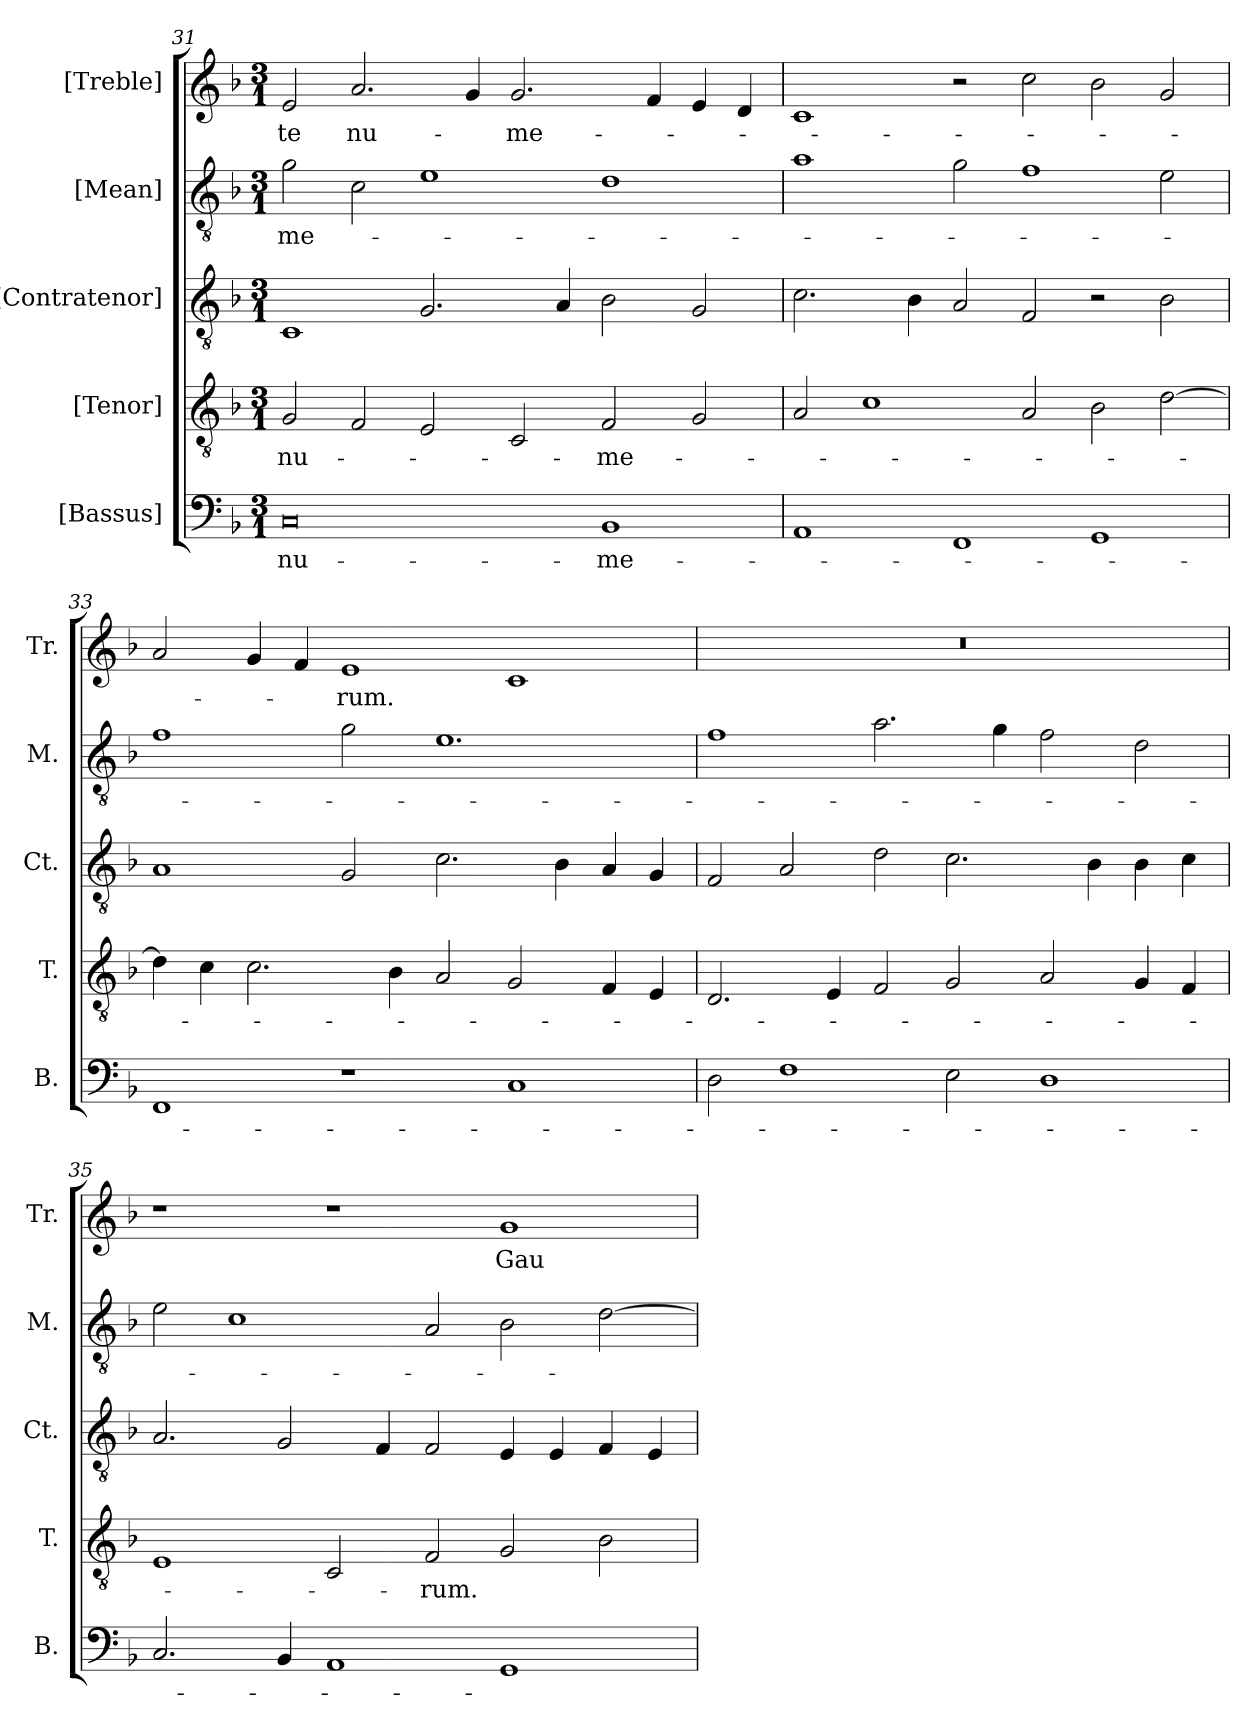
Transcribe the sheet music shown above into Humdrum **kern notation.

**kern	**text	**kern	**text	**kern	**kern	**text	**kern	**text
*part5	*part5	*part4	*part4	*part3	*part2	*part2	*part1	*part1
*staff5	*staff5	*staff4	*staff4	*staff3	*staff2	*staff2	*staff1	*staff1
*I"[Bassus]	*	*I"[Tenor]	*	*I"[Contratenor]	*I"[Mean]	*	*I"[Treble]	*
*I'B.	*	*I'T.	*	*I'Ct.	*I'M.	*	*I'Tr.	*
!!LO:PB:g=z
*clefF4	*	*clefGv2	*	*clefGv2	*clefGv2	*	*clefG2	*
*	*	*ITrd7c12	*	*ITrd7c12	*ITrd7c12	*	*	*
*k[b-]	*	*k[b-]	*	*k[b-]	*k[b-]	*	*k[b-]	*
*F:	*	*F:	*	*F:	*F:	*	*F:	*
*M3/1	*	*M3/1	*	*M3/1	*M3/1	*	*M3/1	*
=31	=31	=31	=31	=31	=31	=31	=31	=31
!	!LO:LY:b:color=#000000	!	!	!	!	!	!	!
!	!	!	!LO:LY:b:color=#000000	!	!	!	!	!
!	!	!	!	!	!	!LO:LY:b:color=#000000	!	!
!	!	!	!	!	!	!	!	!LO:LY:b:color=#000000
0Ci	nu-	2GGi/	nu-	1CCi	2Gi\	-me-	2ei/	-te
!	!	!	!	!	!	!	!	!LO:LY:b:color=#000000
.	.	2FFi/	.	.	2Ci\	.	2.ai/	nu-
.	.	2EEi/	.	2.GGi/	1Ei	.	.	.
.	.	.	.	.	.	.	4gi/	.
!	!	!	!	!	!	!	!	!LO:LY:b:color=#000000
.	.	2CCi/	.	.	.	.	2.gi/	-me-
.	.	.	.	4AAi/	.	.	.	.
!	!LO:LY:b:color=#000000	!	!	!	!	!	!	!
!	!	!	!LO:LY:b:color=#000000	!	!	!	!	!
1BB-i	-me-	2FFi/	-me-	2BB-i\	1Di	.	.	.
.	.	.	.	.	.	.	4fi/	.
.	.	2GGi/	.	2GGi/	.	.	4ei/	.
.	.	.	.	.	.	.	4di/	.
=32	=32	=32	=32	=32	=32	=32	=32	=32
1AAi	.	2AAi/	.	2.Ci\	1Ai	.	1ci	.
.	.	1Ci	.	.	.	.	.	.
.	.	.	.	4BB-i\	.	.	.	.
1FFi	.	.	.	2AAi/	2Gi\	.	2r	.
.	.	2AAi/	.	2FFi/	1Fi	.	2cci\	.
1GGi	.	2BB-i\	.	2r	.	.	2b-i\	.
.	.	[>2Di\	.	2BB-i\	2Ei\	.	2gi/	.
=33	=33	=33	=33	=33	=33	=33	=33	=33
1FFi	.	4Di\]	.	1AAi	1Fi	.	2ai/	.
.	.	4Ci\	.	.	.	.	.	.
.	.	2.Ci\	.	.	.	.	4gi/	.
.	.	.	.	.	.	.	4fi/	.
!	!	!	!	!	!	!	!	!LO:LY:b:color=#000000
1r	.	.	.	2GGi/	2Gi\	.	1ei	-rum.
.	.	4BB-i\	.	.	.	.	.	.
.	.	2AAi/	.	2.Ci\	1.Ei	.	.	.
1Ci	.	2GGi/	.	.	.	.	1ci	.
.	.	.	.	4BB-i\	.	.	.	.
.	.	4FFi/	.	4AAi/	.	.	.	.
.	.	4EEi/	.	4GGi/	.	.	.	.
!!LO:LB:g=z
=34	=34	=34	=34	=34	=34	=34	=34	=34
!	!	!	!	!	!	!	!LO:N:vis=1	!
2Di\	.	2.DDi/	.	2FFi/	1Fi	.	0.r	.
1Fi	.	.	.	2AAi/	.	.	.	.
.	.	4EEi/	.	.	.	.	.	.
.	.	2FFi/	.	2Di\	2.Ai\	.	.	.
2Ei\	.	2GGi/	.	2.Ci\	.	.	.	.
.	.	.	.	.	4Gi\	.	.	.
1Di	.	2AAi/	.	.	2Fi\	.	.	.
.	.	.	.	4BB-i\	.	.	.	.
.	.	4GGi/	.	4BB-i\	2Di\	.	.	.
.	.	4FFi/	.	4Ci\	.	.	.	.
=35	=35	=35	=35	=35	=35	=35	=35	=35
2.Ci/	.	1EEi	.	2.AAi/	2Ei\	.	1r	.
.	.	.	.	.	1Ci	.	.	.
4BB-i/	.	.	.	2GGi/	.	.	.	.
1AAi	.	2CCi/	.	.	.	.	1r	.
.	.	.	.	4FFi/	.	.	.	.
!	!	!	!LO:LY:b:color=#000000	!	!	!	!	!
.	.	2FFi/	-rum.	2FFi/	2AAi/	.	.	.
!	!	!	!	!	!	!	!	!LO:LY:b:color=#000000
1GGi	.	2GGi/	.	4EEi/	2BB-i\	.	1gi	Gau-
.	.	.	.	4EEi/	.	.	.	.
.	.	2BB-i\	.	4FFi/	[>2Di\	.	.	.
.	.	.	.	4EEi/	.	.	.	.
=	=	=	=	=	=	=	=	=
*-	*-	*-	*-	*-	*-	*-	*-	*-
